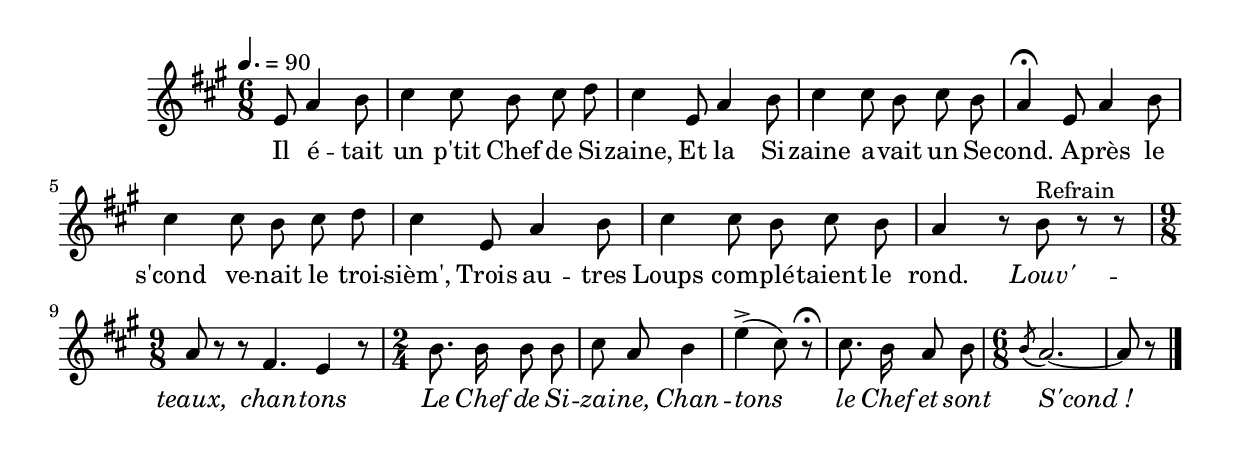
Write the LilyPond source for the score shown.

\version "2.16"
\include "italiano.ly"

\header {
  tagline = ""
  composer = ""
}                                        

MetriqueArmure = {
  \tempo 4.=90
  \time 6/8
  \key la \major
}

italique = { \override Score . LyricText #'font-shape = #'italic }

roman = { \override Score . LyricText #'font-shape = #'roman }

MusiqueTheme = \relative do' {
  \partial 8*4 mi8 la4 si8
  dod4 dod8 si dod re
  dod4 mi,8 la4 si8
  dod4 dod8 si dod si
  la4\fermata mi8 la4 si8
  dod4 dod8 si dod re
  dod4 mi,8 la4 si8
  dod4 dod8 si dod si
  la4 r8 si8^"Refrain" r r
  \time 9/8
  la8 r r fad4. mi4 r8
  \time 2/4
  si'8. si16 si8 si
  dod8 la si4
  mi4\accent( dod8) r\fermata
  dod8. si16 la8 si
  \time 6/8
  \acciaccatura si8 la2.~
  la8 r \bar "|."
}

Paroles = \lyricmode {
  Il é -- tait un p'tit Chef de Si -- zaine,
  Et la Si -- zaine a -- vait un Se -- cond.
  A -- près le s'cond ve -- nait le troi -- sièm',
  Trois au -- tres Loups com -- plé -- taient le rond.
  
  \italique
  Louv' -- teaux, chan -- tons
  Le Chef de Si -- zai -- ne,
  Chan -- tons le Chef et sont S'cond_!
}

\score{
    \new Staff <<
      \set Staff.midiInstrument = "flute"
      \new Voice = "theme" {
	\override Score.PaperColumn #'keep-inside-line = ##t
	\autoBeamOff
	\MetriqueArmure
	\MusiqueTheme
      }
      \new Lyrics \lyricsto theme {
	\Paroles
      }                       
    >>
\layout{}
\midi{}
}
